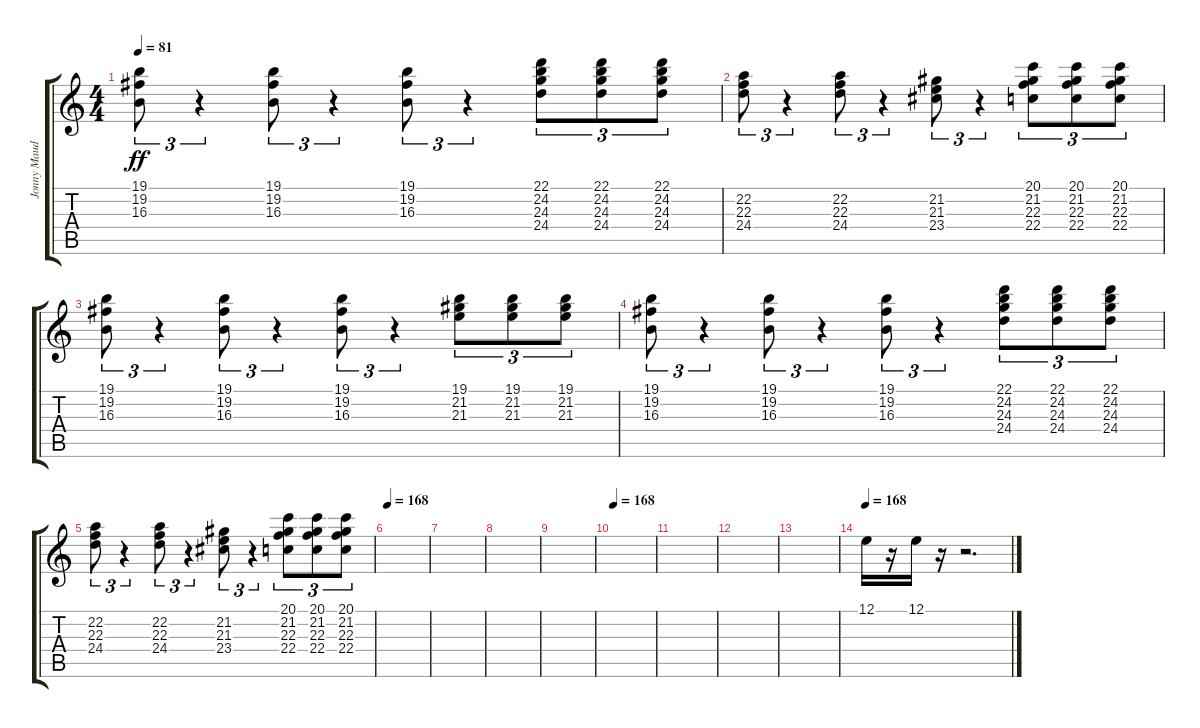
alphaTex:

\track ("Jonny Maudling (Brass)" "Jonny Maud") {instrument brasssection}
\staff {score tabs}
\tuning (E4 B3 G3 D3 A2 E2) {hide}
\ts (4 4)
\tempo 81
\clef g2
\ks c
(19.1 19.2 16.3).8{tu (3 2) dy ff} r.4{tu (3 2)} (19.1 19.2 16.3).8{tu (3 2)} r.4{tu (3 2)} (19.1 19.2 16.3).8{tu (3 2)} r.4{tu (3 2)} (22.1 24.2 24.3 24.4).8{tu (3 2)} (22.1 24.2 24.3 24.4).8{tu (3 2)} (22.1 24.2 24.3 24.4).8{tu (3 2)} |
(22.2 22.3 24.4).8{tu (3 2)} r.4{tu (3 2)} (22.2 22.3 24.4).8{tu (3 2)} r.4{tu (3 2)} (21.2 21.3 23.4).8{tu (3 2)} r.4{tu (3 2)} (20.1 21.2 22.3 22.4).8{tu (3 2)} (20.1 21.2 22.3 22.4).8{tu (3 2)} (20.1 21.2 22.3 22.4).8{tu (3 2)} |
(19.1 19.2 16.3).8{tu (3 2)} r.4{tu (3 2)} (19.1 19.2 16.3).8{tu (3 2)} r.4{tu (3 2)} (19.1 19.2 16.3).8{tu (3 2)} r.4{tu (3 2)} (19.1 21.2 21.3).8{tu (3 2)} (19.1 21.2 21.3).8{tu (3 2)} (19.1 21.2 21.3).8{tu (3 2)} |
(19.1 19.2 16.3).8{tu (3 2)} r.4{tu (3 2)} (19.1 19.2 16.3).8{tu (3 2)} r.4{tu (3 2)} (19.1 19.2 16.3).8{tu (3 2)} r.4{tu (3 2)} (22.1 24.2 24.3 24.4).8{tu (3 2)} (22.1 24.2 24.3 24.4).8{tu (3 2)} (22.1 24.2 24.3 24.4).8{tu (3 2)} |
(22.2 22.3 24.4).8{tu (3 2)} r.4{tu (3 2)} (22.2 22.3 24.4).8{tu (3 2)} r.4{tu (3 2)} (21.2 21.3 23.4).8{tu (3 2)} r.4{tu (3 2)} (20.1 21.2 22.3 22.4).8{tu (3 2)} (20.1 21.2 22.3 22.4).8{tu (3 2)} (20.1 21.2 22.3 22.4).8{tu (3 2)} |
\section ("" "")
\tempo 168
|
|
|
|
\tempo 168
|
|
|
|
\tempo 168
12.1.16 r.16 12.1.16 r.16 r.2{d}
